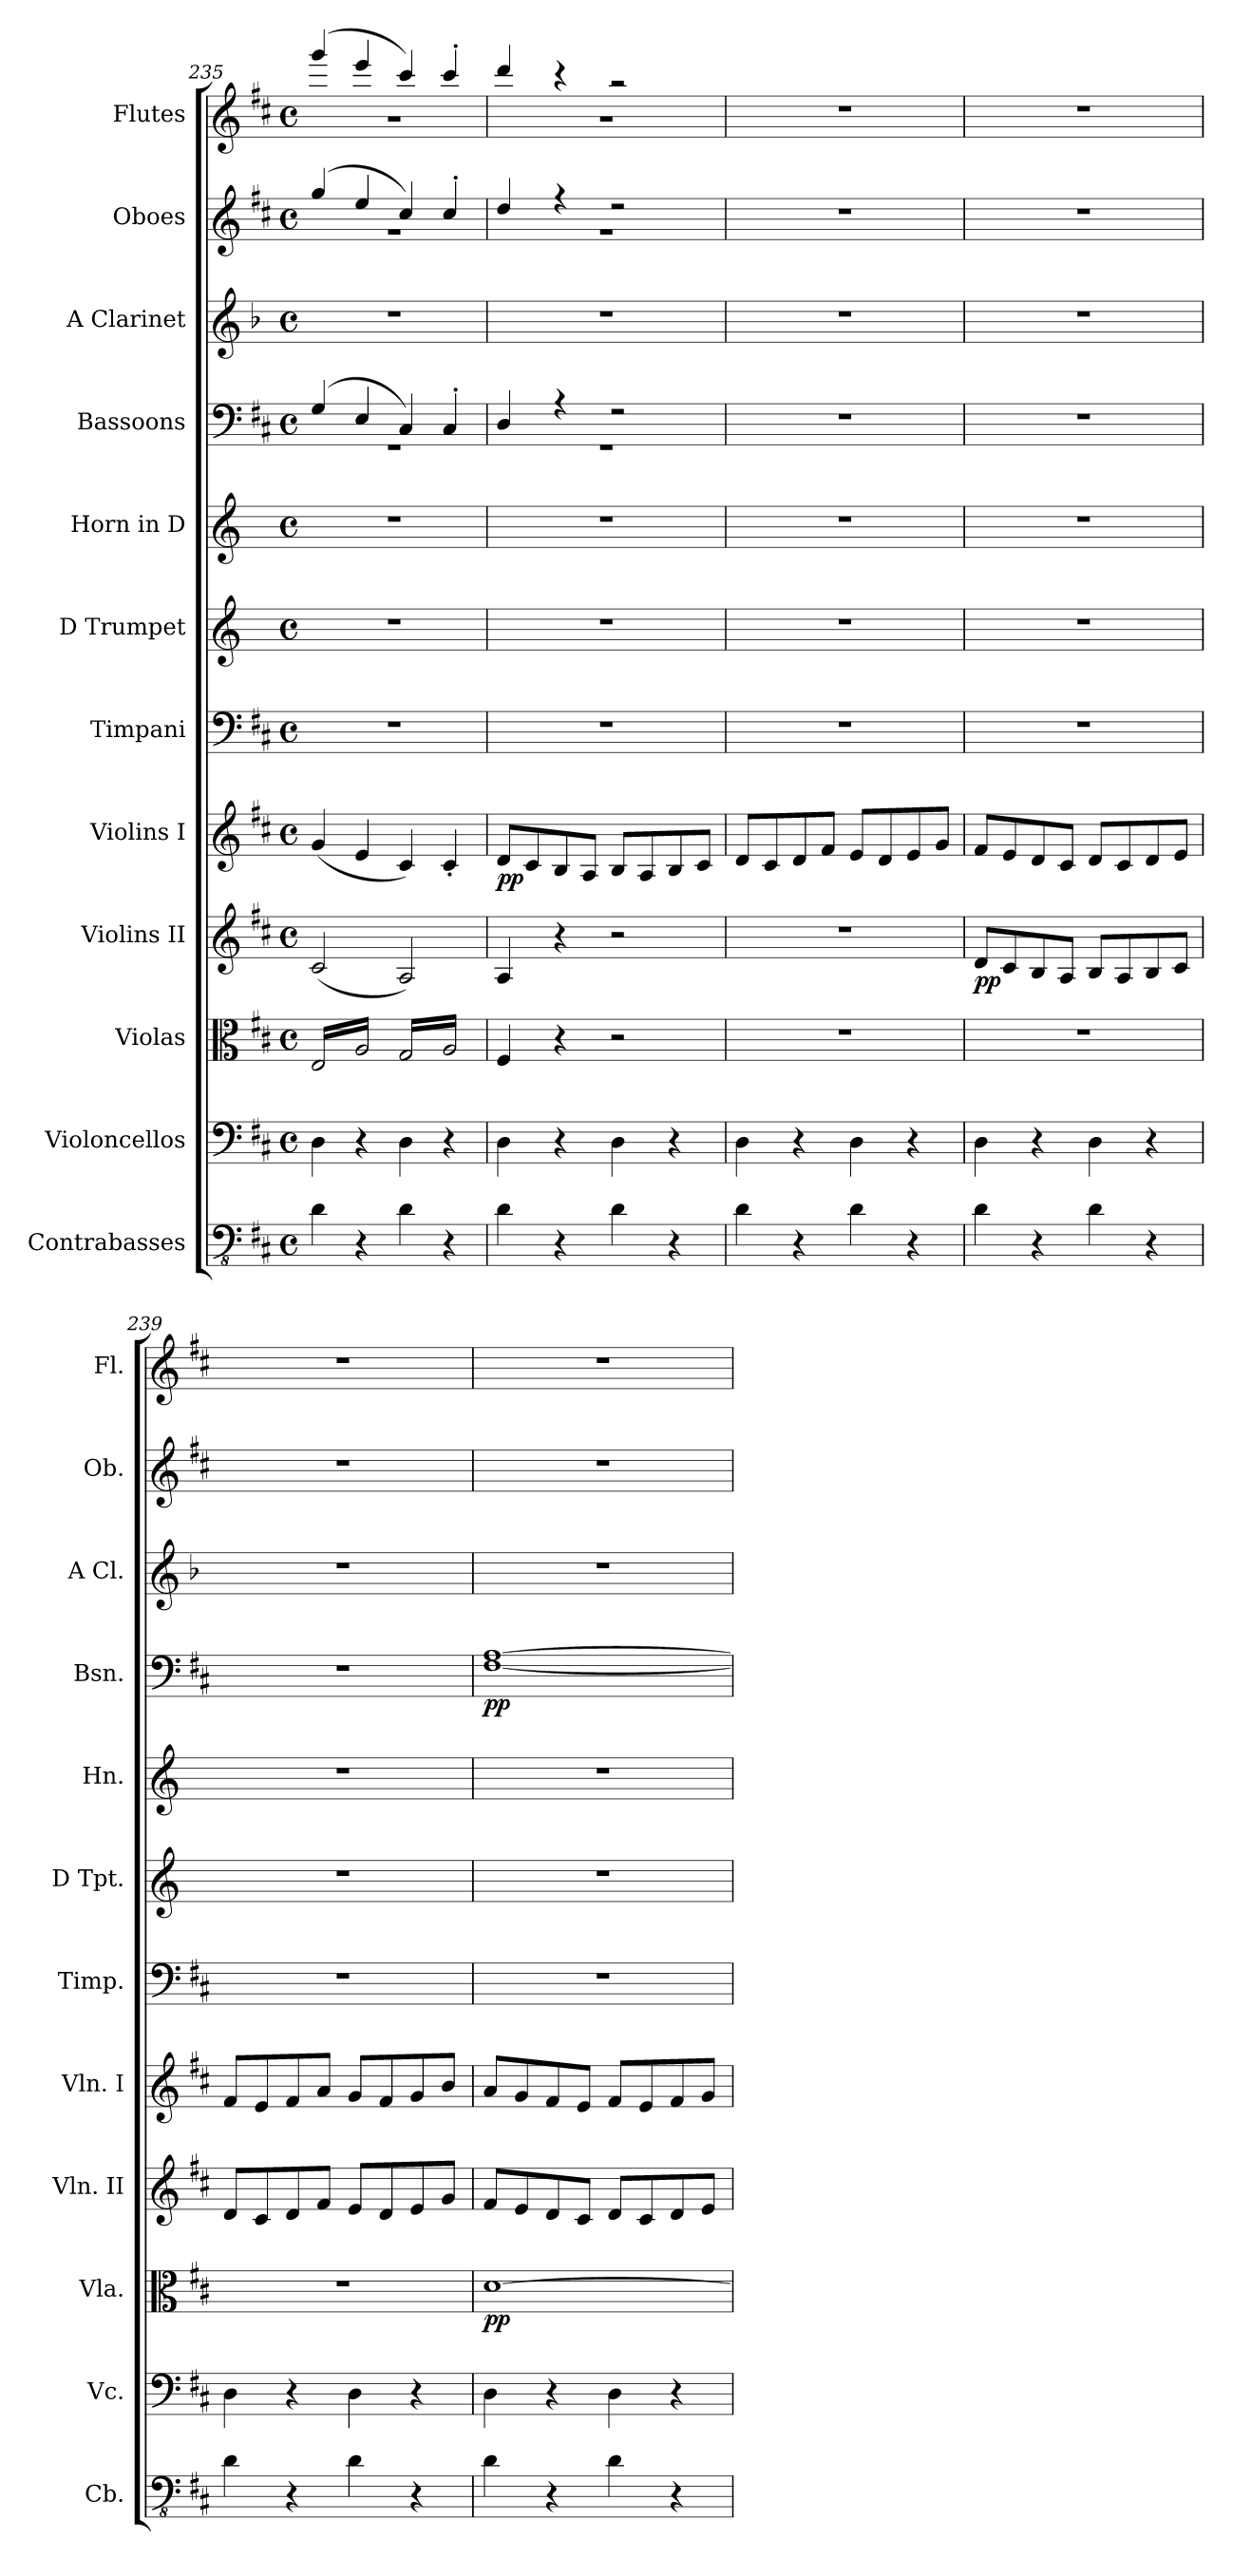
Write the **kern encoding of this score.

**kern	**kern	**kern	**dynam	**kern	**dynam	**kern	**dynam	**kern	**kern	**kern	**kern	**dynam	**kern	**kern	**kern
*part12	*part11	*part10	*part10	*part9	*part9	*part8	*part8	*part7	*part6	*part5	*part4	*part4	*part3	*part2	*part1
*staff12	*staff11	*staff10	*staff10	*staff9	*staff9	*staff8	*staff8	*staff7	*staff6	*staff5	*staff4	*staff4	*staff3	*staff2	*staff1
*I"Contrabasses	*I"Violoncellos	*I"Violas	*	*I"Violins II	*	*I"Violins I	*	*I"Timpani	*I"D Trumpet	*I"Horn in D	*I"Bassoons	*	*I"A Clarinet	*I"Oboes	*I"Flutes
*I'Cb.	*I'Vc.	*I'Vla.	*	*I'Vln. II	*	*I'Vln. I	*	*I'Timp.	*I'D Tpt.	*I'Hn.	*I'Bsn.	*	*I'A Cl.	*I'Ob.	*I'Fl.
*clefFv4	*clefF4	*clefC3	*	*clefG2	*	*clefG2	*	*clefF4	*clefG2	*clefG2	*clefF4	*	*clefG2	*clefG2	*clefG2
*ITrd7c12	*	*	*	*	*	*	*	*	*ITrd-1c-2	*ITrd6c10	*	*	*ITrd2c3	*	*
*k[f#c#]	*k[f#c#]	*k[f#c#]	*	*k[f#c#]	*	*k[f#c#]	*	*k[f#c#]	*k[f#c#]	*k[f#c#]	*k[f#c#]	*	*k[f#c#]	*k[f#c#]	*k[f#c#]
*M4/4	*M4/4	*M4/4	*	*M4/4	*	*M4/4	*	*M4/4	*M4/4	*M4/4	*M4/4	*	*M4/4	*M4/4	*M4/4
*met(c)	*met(c)	*met(c)	*	*met(c)	*	*met(c)	*	*met(c)	*met(c)	*met(c)	*met(c)	*	*met(c)	*met(c)	*met(c)
=235	=235	=235	=235	=235	=235	=235	=235	=235	=235	=235	=235	=235	=235	=235	=235
*	*	*	*	*	*	*	*	*	*	*	*^	*	*	*^	*^
*	*	*tremolo	*	*	*	*	*	*	*	*	*	*	*	*	*	*	*	*
4DD\	4D\	16E/LL	.	(<2c#/	.	(<4g/	.	1r	1r	1r	(>4G/	1r	.	1r	(>4gg/	1r	(>4ggg/	1r
.	.	16A/	.	.	.	.	.	.	.	.	.	.	.	.	.	.	.	.
.	.	16E/	.	.	.	.	.	.	.	.	.	.	.	.	.	.	.	.
.	.	16A/	.	.	.	.	.	.	.	.	.	.	.	.	.	.	.	.
4r	4r	16E/	.	.	.	4e/	.	.	.	.	4E/	.	.	.	4ee/	.	4eee/	.
.	.	16A/	.	.	.	.	.	.	.	.	.	.	.	.	.	.	.	.
.	.	16E/	.	.	.	.	.	.	.	.	.	.	.	.	.	.	.	.
.	.	16A/JJ	.	.	.	.	.	.	.	.	.	.	.	.	.	.	.	.
4DD\	4D\	16G/LL	.	2A/)	.	4c#/)	.	.	.	.	4C#/)	.	.	.	4cc#/)	.	4ccc#/)	.
.	.	16A/	.	.	.	.	.	.	.	.	.	.	.	.	.	.	.	.
.	.	16G/	.	.	.	.	.	.	.	.	.	.	.	.	.	.	.	.
.	.	16A/	.	.	.	.	.	.	.	.	.	.	.	.	.	.	.	.
4r	4r	16G/	.	.	.	4c#'/	.	.	.	.	4C#'/	.	.	.	4cc#'/	.	4ccc#'/	.
.	.	16A/	.	.	.	.	.	.	.	.	.	.	.	.	.	.	.	.
.	.	16G/	.	.	.	.	.	.	.	.	.	.	.	.	.	.	.	.
.	.	16A/JJ	.	.	.	.	.	.	.	.	.	.	.	.	.	.	.	.
*	*	*Xtremolo	*	*	*	*	*	*	*	*	*	*	*	*	*	*	*	*
=236	=236	=236	=236	=236	=236	=236	=236	=236	=236	=236	=236	=236	=236	=236	=236	=236	=236	=236
!	!	!	!	!	!	!	!LO:DY:b	!	!	!	!	!	!	!	!	!	!	!
4DD\	4D\	4F#/	.	4A/	.	8d/L	pp	1r	1r	1r	4D/	1r	.	1r	4dd/	1r	4ddd/	1r
.	.	.	.	.	.	.	.	.	.	.	.	.	.	.	.	.	.	.
.	.	.	.	.	.	8c#/	.	.	.	.	.	.	.	.	.	.	.	.
.	.	.	.	.	.	.	.	.	.	.	.	.	.	.	.	.	.	.
4r	4r	4r	.	4r	.	8B/	.	.	.	.	4r	.	.	.	4r	.	4r	.
.	.	.	.	.	.	8A/J	.	.	.	.	.	.	.	.	.	.	.	.
4DD\	4D\	2r	.	2r	.	8B/L	.	.	.	.	2r	.	.	.	2r	.	2r	.
.	.	.	.	.	.	8A/	.	.	.	.	.	.	.	.	.	.	.	.
4r	4r	.	.	.	.	8B/	.	.	.	.	.	.	.	.	.	.	.	.
.	.	.	.	.	.	8c#/J	.	.	.	.	.	.	.	.	.	.	.	.
*	*	*	*	*	*	*	*	*	*	*	*	*	*	*	*v	*v	*	*
*	*	*	*	*	*	*	*	*	*	*	*v	*v	*	*	*	*v	*v
=237	=237	=237	=237	=237	=237	=237	=237	=237	=237	=237	=237	=237	=237	=237	=237
4DD\	4D\	1r	.	1r	.	8d/L	.	1r	1r	1r	1r	.	1r	1r	1r
.	.	.	.	.	.	8c#/	.	.	.	.	.	.	.	.	.
4r	4r	.	.	.	.	8d/	.	.	.	.	.	.	.	.	.
.	.	.	.	.	.	8f#/J	.	.	.	.	.	.	.	.	.
4DD\	4D\	.	.	.	.	8e/L	.	.	.	.	.	.	.	.	.
.	.	.	.	.	.	8d/	.	.	.	.	.	.	.	.	.
4r	4r	.	.	.	.	8e/	.	.	.	.	.	.	.	.	.
.	.	.	.	.	.	8g/J	.	.	.	.	.	.	.	.	.
!!LO:PB:g=z
=238	=238	=238	=238	=238	=238	=238	=238	=238	=238	=238	=238	=238	=238	=238	=238
!	!	!	!	!	!LO:DY:b	!	!	!	!	!	!	!	!	!	!
4DD\	4D\	1r	.	8d/L	pp	8f#/L	.	1r	1r	1r	1r	.	1r	1r	1r
.	.	.	.	8c#/	.	8e/	.	.	.	.	.	.	.	.	.
4r	4r	.	.	8B/	.	8d/	.	.	.	.	.	.	.	.	.
.	.	.	.	8A/J	.	8c#/J	.	.	.	.	.	.	.	.	.
4DD\	4D\	.	.	8B/L	.	8d/L	.	.	.	.	.	.	.	.	.
.	.	.	.	8A/	.	8c#/	.	.	.	.	.	.	.	.	.
4r	4r	.	.	8B/	.	8d/	.	.	.	.	.	.	.	.	.
.	.	.	.	8c#/J	.	8e/J	.	.	.	.	.	.	.	.	.
=239	=239	=239	=239	=239	=239	=239	=239	=239	=239	=239	=239	=239	=239	=239	=239
4DD\	4D\	1r	.	8d/L	.	8f#/L	.	1r	1r	1r	1r	.	1r	1r	1r
.	.	.	.	8c#/	.	8e/	.	.	.	.	.	.	.	.	.
4r	4r	.	.	8d/	.	8f#/	.	.	.	.	.	.	.	.	.
.	.	.	.	8f#/J	.	8a/J	.	.	.	.	.	.	.	.	.
4DD\	4D\	.	.	8e/L	.	8g/L	.	.	.	.	.	.	.	.	.
.	.	.	.	8d/	.	8f#/	.	.	.	.	.	.	.	.	.
4r	4r	.	.	8e/	.	8g/	.	.	.	.	.	.	.	.	.
.	.	.	.	8g/J	.	8b/J	.	.	.	.	.	.	.	.	.
=240	=240	=240	=240	=240	=240	=240	=240	=240	=240	=240	=240	=240	=240	=240	=240
!	!	!	!LO:DY:b	!	!	!	!	!	!	!	!	!LO:DY:b	!	!	!
4DD\	4D\	[1d	pp	8f#/L	.	8a/L	.	1r	1r	1r	[1F# [1A	pp	1r	1r	1r
.	.	.	.	8e/	.	8g/	.	.	.	.	.	.	.	.	.
4r	4r	.	.	8d/	.	8f#/	.	.	.	.	.	.	.	.	.
.	.	.	.	8c#/J	.	8e/J	.	.	.	.	.	.	.	.	.
4DD\	4D\	.	.	8d/L	.	8f#/L	.	.	.	.	.	.	.	.	.
.	.	.	.	8c#/	.	8e/	.	.	.	.	.	.	.	.	.
4r	4r	.	.	8d/	.	8f#/	.	.	.	.	.	.	.	.	.
.	.	.	.	8e/J	.	8g/J	.	.	.	.	.	.	.	.	.
=	=	=	=	=	=	=	=	=	=	=	=	=	=	=	=
*-	*-	*-	*-	*-	*-	*-	*-	*-	*-	*-	*-	*-	*-	*-	*-
